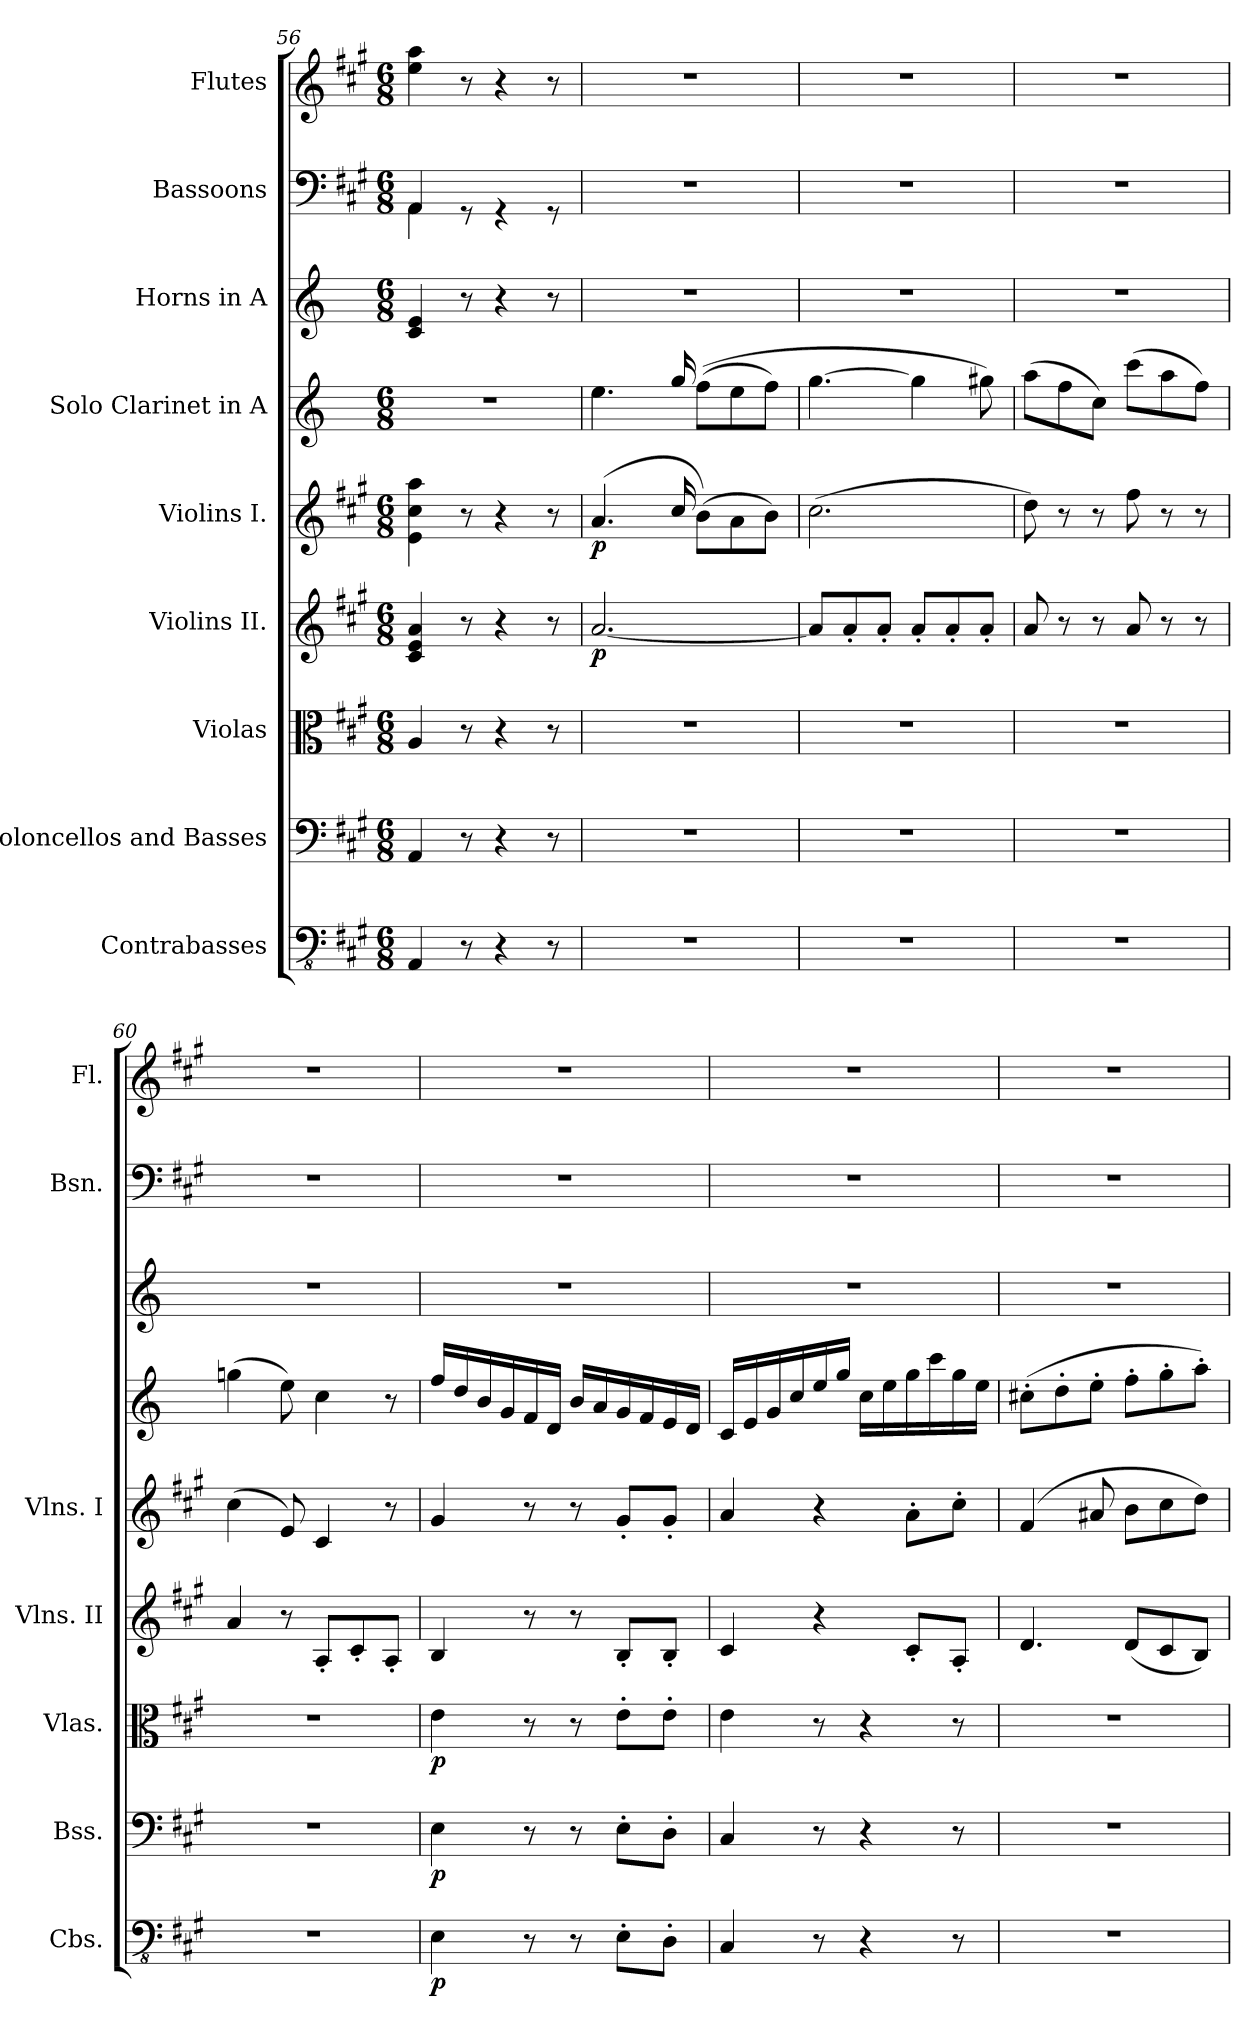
**kern	**dynam	**kern	**dynam	**kern	**dynam	**kern	**dynam	**kern	**dynam	**kern	**kern	**kern	**kern
*part9	*part9	*part8	*part8	*part7	*part7	*part6	*part6	*part5	*part5	*part4	*part3	*part2	*part1
*staff9	*staff9	*staff8	*staff8	*staff7	*staff7	*staff6	*staff6	*staff5	*staff5	*staff4	*staff3	*staff2	*staff1
*I"Contrabasses	*	*I"Violoncellos and Basses	*	*I"Violas	*	*I"Violins II.	*	*I"Violins I.	*	*I"Solo Clarinet in A	*I"Horns in A	*I"Bassoons	*I"Flutes
*I'Cbs.	*	*I'Bss.	*	*I'Vlas.	*	*I'Vlns. II	*	*I'Vlns. I	*	*	*	*I'Bsn.	*I'Fl.
*clefFv4	*	*clefF4	*	*clefC3	*	*clefG2	*	*clefG2	*	*clefG2	*clefG2	*clefF4	*clefG2
*	*	*	*	*	*	*	*	*	*	*ITrd2c3	*ITrd2c3	*	*
*k[f#c#g#]	*	*k[f#c#g#]	*	*k[f#c#g#]	*	*k[f#c#g#]	*	*k[f#c#g#]	*	*k[f#c#g#]	*k[f#c#g#]	*k[f#c#g#]	*k[f#c#g#]
*M6/8	*	*M6/8	*	*M6/8	*	*M6/8	*	*M6/8	*	*M6/8	*M6/8	*M6/8	*M6/8
=56	=56	=56	=56	=56	=56	=56	=56	=56	=56	=56	=56	=56	=56
*	*	*	*	*	*	*	*	*	*	*	*	*^	*
4AAA/	.	4AA/	.	4A/	.	4c#/ 4e/ 4a/	.	4e\ 4cc#\ 4aa\	.	2.r	4A/ 4c#/	4AA/	4AA\	4ee\ 4aa\
8r	.	8r	.	8r	.	8r	.	8r	.	.	8r	8rGG	2ryy	8r
4r	.	4r	.	4r	.	4r	.	4r	.	.	4r	4rGG	.	4r
8r	.	8r	.	8r	.	8r	.	8r	.	.	8r	8rGG	.	8r
*	*	*	*	*	*	*	*	*	*	*	*	*v	*v	*
=57	=57	=57	=57	=57	=57	=57	=57	=57	=57	=57	=57	=57	=57
*	*	*	*	*	*	*	*	*^	*	*^	*	*	*
!	!	!	!	!	!	!	!LO:DY:b	!	!	!LO:DY:b	!	!	!	!	!
2.r	.	2.r	.	2.r	.	[2.a/	p	(<4.a/	4ryy	p	4.cc#\	4ryy	2.r	2.r	2.r
*	*	*	*	*	*	*	*	*	*Xtuplet	*	*	*Xtuplet	*	*	*
.	.	.	.	.	.	.	.	.	12ryy	.	.	12ryy	.	.	.
.	.	.	.	.	.	.	.	.	24cc#!/	.	.	(>24ee!/	.	.	.
.	.	.	.	.	.	.	.	(>8b\L)	4.ryy	.	((>8dd\L	4.ryy	.	.	.
.	.	.	.	.	.	.	.	8a\	.	.	8cc#\	.	.	.	.
.	.	.	.	.	.	.	.	8b\J)	.	.	8dd\J)	.	.	.	.
*	*	*	*	*	*	*	*	*v	*v	*	*	*	*	*	*
*	*	*	*	*	*	*	*	*	*	*v	*v	*	*	*
=58	=58	=58	=58	=58	=58	=58	=58	=58	=58	=58	=58	=58	=58
2.r	.	2.r	.	2.r	.	8a/L]	.	(>2.cc#\	.	[4.ee\	2.r	2.r	2.r
.	.	.	.	.	.	8a'/	.	.	.	.	.	.	.
.	.	.	.	.	.	8a'/J	.	.	.	.	.	.	.
.	.	.	.	.	.	8a'/L	.	.	.	4ee\]	.	.	.
.	.	.	.	.	.	8a'/	.	.	.	.	.	.	.
.	.	.	.	.	.	8a'/J	.	.	.	8ee#X\)	.	.	.
=59	=59	=59	=59	=59	=59	=59	=59	=59	=59	=59	=59	=59	=59
2.r	.	2.r	.	2.r	.	8a/	.	8dd\)	.	(>8ff#\L	2.r	2.r	2.r
.	.	.	.	.	.	8r	.	8r	.	8dd\	.	.	.
.	.	.	.	.	.	8r	.	8r	.	8a\J)	.	.	.
.	.	.	.	.	.	8a/	.	8ff#\	.	(>8aa\L	.	.	.
.	.	.	.	.	.	8r	.	8r	.	8ff#\	.	.	.
.	.	.	.	.	.	8r	.	8r	.	8dd\J)	.	.	.
=60	=60	=60	=60	=60	=60	=60	=60	=60	=60	=60	=60	=60	=60
2.r	.	2.r	.	2.r	.	4a/	.	(>4cc#\	.	(>4een\	2.r	2.r	2.r
.	.	.	.	.	.	8r	.	8e/)	.	8cc#\)	.	.	.
.	.	.	.	.	.	8A'/L	.	4c#/	.	4a\	.	.	.
.	.	.	.	.	.	8c#'/	.	.	.	.	.	.	.
.	.	.	.	.	.	8A'/J	.	8r	.	8r	.	.	.
=61	=61	=61	=61	=61	=61	=61	=61	=61	=61	=61	=61	=61	=61
!	!LO:DY:b	!	!LO:DY:b	!	!LO:DY:b	!	!	!	!	!	!	!	!
4EE\	p	4E\	p	4e\	p	4B/	.	4g#/	.	16dd/LL	2.r	2.r	2.r
.	.	.	.	.	.	.	.	.	.	16b/	.	.	.
.	.	.	.	.	.	.	.	.	.	16g#/	.	.	.
.	.	.	.	.	.	.	.	.	.	16e/	.	.	.
8r	.	8r	.	8r	.	8r	.	8r	.	16d/	.	.	.
.	.	.	.	.	.	.	.	.	.	16B/JJ	.	.	.
8r	.	8r	.	8r	.	8r	.	8r	.	16g#/LL	.	.	.
.	.	.	.	.	.	.	.	.	.	16f#/	.	.	.
8EE'\L	.	8E'\L	.	8e'\L	.	8B'/L	.	8g#'/L	.	16e/	.	.	.
.	.	.	.	.	.	.	.	.	.	16d/	.	.	.
8DD'\J	.	8D'\J	.	8e'\J	.	8B'/J	.	8g#'/J	.	16c#/	.	.	.
.	.	.	.	.	.	.	.	.	.	16B/JJ	.	.	.
!!LO:PB:g=z
=62	=62	=62	=62	=62	=62	=62	=62	=62	=62	=62	=62	=62	=62
4CC#/	.	4C#/	.	4e\	.	4c#/	.	4a/	.	16A/LL	2.r	2.r	2.r
.	.	.	.	.	.	.	.	.	.	16c#/	.	.	.
.	.	.	.	.	.	.	.	.	.	16e/	.	.	.
.	.	.	.	.	.	.	.	.	.	16a/	.	.	.
8r	.	8r	.	8r	.	4r	.	4r	.	16cc#/	.	.	.
.	.	.	.	.	.	.	.	.	.	16ee/JJ	.	.	.
4r	.	4r	.	4r	.	.	.	.	.	16a\LL	.	.	.
.	.	.	.	.	.	.	.	.	.	16cc#\	.	.	.
.	.	.	.	.	.	8c#'/L	.	8a'\L	.	16ee\	.	.	.
.	.	.	.	.	.	.	.	.	.	16aa\	.	.	.
8r	.	8r	.	8r	.	8A'/J	.	8cc#'\J	.	16ee\	.	.	.
.	.	.	.	.	.	.	.	.	.	16cc#\JJ	.	.	.
=63	=63	=63	=63	=63	=63	=63	=63	=63	=63	=63	=63	=63	=63
2.r	.	2.r	.	2.r	.	4.d/	.	(>4f#/	.	(>8a#X'\L	2.r	2.r	2.r
.	.	.	.	.	.	.	.	.	.	8b'\	.	.	.
.	.	.	.	.	.	.	.	8a#X/	.	8cc#'\J	.	.	.
.	.	.	.	.	.	(<8d/L	.	8b\L	.	8dd'\L	.	.	.
.	.	.	.	.	.	8c#/	.	8cc#\	.	8ee'\	.	.	.
.	.	.	.	.	.	8B/J)	.	8dd\J)	.	8ff#'\J)	.	.	.
=	=	=	=	=	=	=	=	=	=	=	=	=	=
*-	*-	*-	*-	*-	*-	*-	*-	*-	*-	*-	*-	*-	*-
